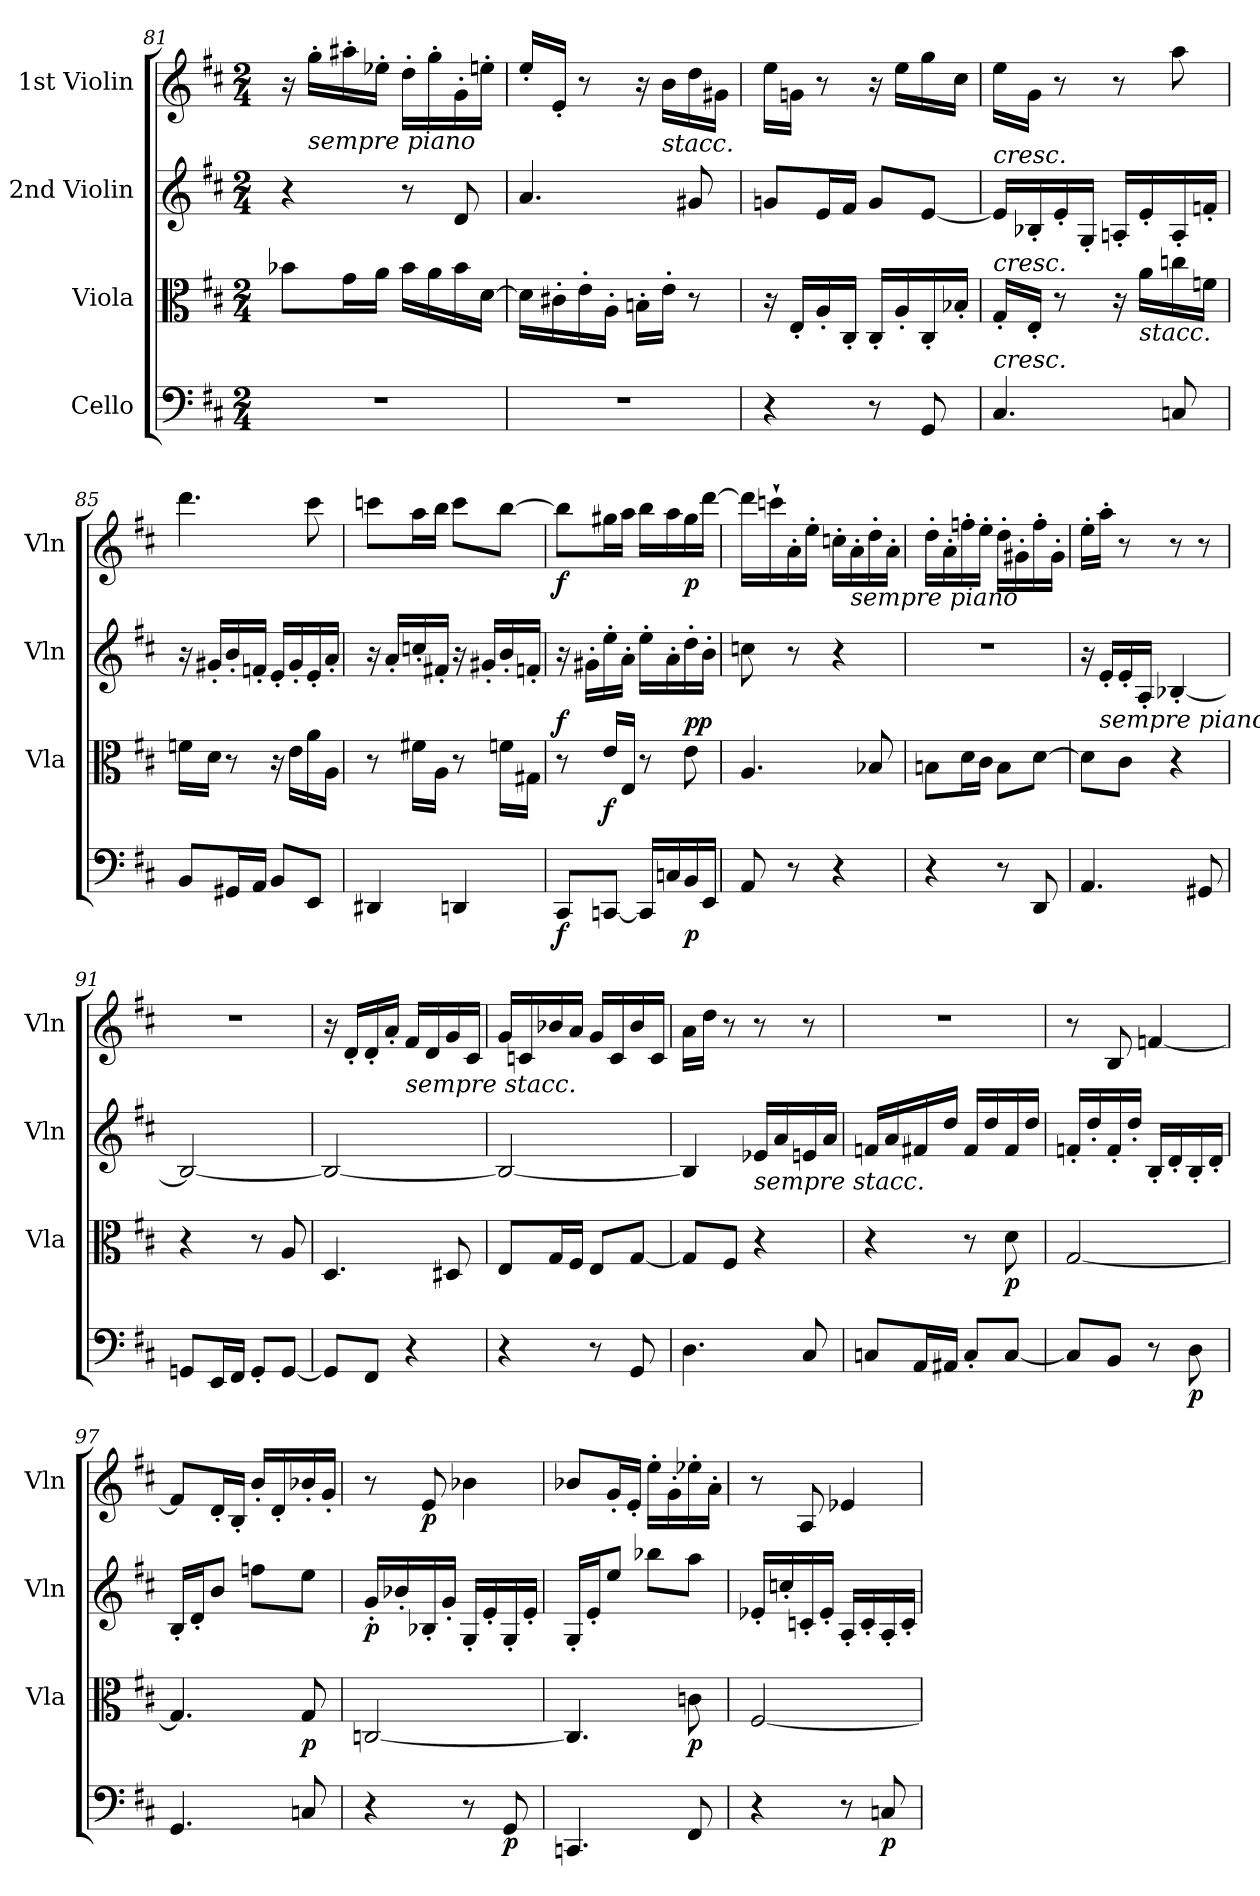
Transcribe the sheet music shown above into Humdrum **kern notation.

**kern	**dynam	**kern	**dynam	**kern	**dynam	**kern	**dynam
*part4	*part4	*part3	*part3	*part2	*part2	*part1	*part1
*staff4	*staff4	*staff3	*staff3	*staff2	*staff2	*staff1	*staff1
*I"Cello	*	*I"Viola	*	*I"2nd Violin	*	*I"1st Violin	*
*	*	*I'Vla	*	*I'Vln	*	*I'Vln	*
*clefF4	*	*clefC3	*	*clefG2	*	*clefG2	*
*k[f#c#]	*	*k[f#c#]	*	*k[f#c#]	*	*k[f#c#]	*
*M2/4	*	*M2/4	*	*M2/4	*	*M2/4	*
=81	=81	=81	=81	=81	=81	=81	=81
2r	.	8b-X\L	.	4r	.	16r	.
!	!	!	!	!	!	!LO:TX:b:i:t=sempre piano	!
.	.	.	.	.	.	16gg'\LL	.
.	.	16g\L	.	.	.	16aa#X'\	.
.	.	16a\JJ	.	.	.	16ee-X'\JJ	.
.	.	16b-\LL	.	8r	.	16dd'\LL	.
.	.	16a\	.	.	.	16gg'\	.
.	.	16b-\	.	8d/	.	16g'\	.
.	.	[16d\JJ	.	.	.	16een'\JJ	.
=82	=82	=82	=82	=82	=82	=82	=82
2r	.	16d\LL]	.	4.a/	.	16ee'/LL	.
.	.	16c#X'\	.	.	.	16e'/JJ	.
.	.	16e'\	.	.	.	8r	.
.	.	16A'\JJ	.	.	.	.	.
.	.	16Bn'\LL	.	.	.	16r	.
!	!	!	!	!	!	!LO:TX:b:i:t=stacc.	!
.	.	16e'\JJ	.	.	.	16b\LL	.
.	.	8r	.	8g#X/	.	16dd\	.
.	.	.	.	.	.	16g#X\JJ	.
=83	=83	=83	=83	=83	=83	=83	=83
4r	.	16r	.	8gn/L	.	16ee\LL	.
.	.	16E'/LL	.	.	.	16gn\JJ	.
.	.	16A'/	.	16e/L	.	8r	.
.	.	16C#'/JJ	.	16f#/JJ	.	.	.
8r	.	16C#'/LL	.	8g/L	.	16r	.
.	.	16A'/	.	.	.	16ee\LL	.
8GG/	.	16C#'/	.	[8e/J	.	16gg\	.
.	.	16B-X'/JJ	.	.	.	16cc#\JJ	.
=84	=84	=84	=84	=84	=84	=84	=84
!	!	!	!	!LO:TX:a:i:t=cresc.	!	!	!
!	!	!LO:TX:a:i:t=cresc.	!	!	!	!	!
!LO:TX:a:i:t=cresc.	!	!	!	!	!	!	!
4.C#/	.	16G'/LL	.	16e/LL]	.	16ee\LL	.
.	.	16E'/JJ	.	16B-X'/	.	16g\JJ	.
.	.	8r	.	16e'/	.	8r	.
.	.	.	.	16G'/JJ	.	.	.
.	.	16r	.	16An'/LL	.	8r	.
!	!	!LO:TX:b:i:t=stacc.	!	!	!	!	!
.	.	16a\LL	.	16e'/	.	.	.
8Cn/	.	16ccn\	.	16A'/	.	8aa\	.
.	.	16fn\JJ	.	16fn'/JJ	.	.	.
=85	=85	=85	=85	=85	=85	=85	=85
8BB/L	.	16fn\LL	.	16r	.	4.ddd\	.
.	.	16d\JJ	.	16g#X'/LL	.	.	.
16GG#X/L	.	8r	.	16b'/	.	.	.
16AA/JJ	.	.	.	16fn'/JJ	.	.	.
8BB/L	.	16r	.	16e'/LL	.	.	.
.	.	16e\LL	.	16g#'/	.	.	.
8EE/J	.	16a\	.	16e'/	.	8ccc#\	.
.	.	16A\JJ	.	16a'/JJ	.	.	.
=86	=86	=86	=86	=86	=86	=86	=86
4DD#X/	.	8r	.	16r	.	8cccn\L	.
.	.	.	.	16a'/LL	.	.	.
.	.	16f#X\LL	.	16ccn'/	.	16aa\L	.
.	.	16A\JJ	.	16f#X'/JJ	.	16bb\JJ	.
4DDn/	.	8r	.	16r	.	8ccc\L	.
.	.	.	.	16g#X'/LL	.	.	.
.	.	16fn\LL	.	16b'/	.	[8bb\J	.
.	.	16G#X\JJ	.	16fn'/JJ	.	.	.
=87	=87	=87	=87	=87	=87	=87	=87
!	!LO:DY:b	!	!LO:DY:a	!	!	!	!LO:DY:b
8CC#/L	f	8r	f	16r	.	8bb\L]	f
.	.	.	.	16g#X'\LL	.	.	.
!	!	!	!LO:DY:b	!	!	!	!
[8CCn/J	.	16e/LL	f	16ee'\	.	16gg#X\L	.
.	.	16E/JJ	.	16a'\JJ	.	16aa\JJ	.
16CC/LL]	.	8r	.	16ee'\LL	.	16bb\LL	.
16Cn/	.	.	.	16a'\	.	16aa\	.
!	!LO:DY:b	!	!LO:DY:b	!	!	!	!
!	!	!	!LO:DY:n=1:a	!	!	!	!LO:DY:b
16BB/	p	8e\	p p	16dd'\	.	16gg#\	p
16EE/JJ	.	.	.	16b'\JJ	.	[16ddd\JJ	.
=88	=88	=88	=88	=88	=88	=88	=88
8AA/	.	4.A/	.	8ccn\	.	16ddd\LL]	.
.	.	.	.	.	.	16cccn''\	.
8r	.	.	.	8r	.	16a'\	.
.	.	.	.	.	.	16ee'\JJ	.
4r	.	.	.	4r	.	16ccn'\LL	.
!	!	!	!	!	!	!LO:TX:b:i:t=sempre piano	!
.	.	.	.	.	.	16a'\	.
.	.	8B-X/	.	.	.	16dd'\	.
.	.	.	.	.	.	16a'\JJ	.
=89	=89	=89	=89	=89	=89	=89	=89
4r	.	8Bn\L	.	2r	.	16dd'\LL	.
.	.	.	.	.	.	16a'\	.
.	.	16d\L	.	.	.	16ffn'\	.
.	.	16c#\JJ	.	.	.	16ee'\JJ	.
8r	.	8B\L	.	.	.	16dd'\LL	.
.	.	.	.	.	.	16g#X'\	.
8DD/	.	[8d\J	.	.	.	16ff'\	.
.	.	.	.	.	.	16g#'\JJ	.
=90	=90	=90	=90	=90	=90	=90	=90
4.AA/	.	8d\L]	.	16r	.	16ee'\LL	.
!	!	!	!	!LO:TX:b:i:t=sempre piano	!	!	!
.	.	.	.	16e'/LL	.	16aa'\JJ	.
.	.	8c#\J	.	16e'/	.	8r	.
.	.	.	.	16A'/JJ	.	.	.
.	.	4r	.	[4B-X'/	.	8r	.
8GG#X/	.	.	.	.	.	8r	.
=91	=91	=91	=91	=91	=91	=91	=91
8GGn/L	.	4r	.	2B-/_	.	2r	.
16EE/L	.	.	.	.	.	.	.
16FF#/JJ	.	.	.	.	.	.	.
8GG'/L	.	8r	.	.	.	.	.
[8GG/J	.	8A/	.	.	.	.	.
=92	=92	=92	=92	=92	=92	=92	=92
8GG/L]	.	4.D/	.	2B-/_	.	16r	.
.	.	.	.	.	.	16d'/LL	.
8FF#/J	.	.	.	.	.	16d'/	.
.	.	.	.	.	.	16a'/JJ	.
!	!	!	!	!	!	!LO:TX:b:i:t=sempre stacc.	!
4r	.	.	.	.	.	16f#/LL	.
.	.	.	.	.	.	16d/	.
.	.	8D#X/	.	.	.	16g/	.
.	.	.	.	.	.	16c#/JJ	.
=93	=93	=93	=93	=93	=93	=93	=93
4r	.	8E/L	.	2B-/_	.	16g/LL	.
.	.	.	.	.	.	16cn/	.
.	.	16G/L	.	.	.	16b-X/	.
.	.	16F#/JJ	.	.	.	16a/JJ	.
8r	.	8E/L	.	.	.	16g/LL	.
.	.	.	.	.	.	16c/	.
8GG/	.	[8G/J	.	.	.	16b-/	.
.	.	.	.	.	.	16c/JJ	.
=94	=94	=94	=94	=94	=94	=94	=94
4.D\	.	8G/L]	.	4B-/]	.	16a\LL	.
.	.	.	.	.	.	16dd\JJ	.
.	.	8F#/J	.	.	.	8r	.
!	!	!	!	!LO:TX:b:i:t=sempre stacc.	!	!	!
.	.	4r	.	16e-X/LL	.	8r	.
.	.	.	.	16a/	.	.	.
8C#/	.	.	.	16en/	.	8r	.
.	.	.	.	16a/JJ	.	.	.
=95	=95	=95	=95	=95	=95	=95	=95
8Cn/L	.	4r	.	16fn/LL	.	2r	.
.	.	.	.	16a/	.	.	.
16AA/L	.	.	.	16f#X/	.	.	.
16AA#X/JJ	.	.	.	16dd/JJ	.	.	.
8C'/L	.	8r	.	16f#/LL	.	.	.
.	.	.	.	16dd/	.	.	.
!	!	!	!LO:DY:b	!	!	!	!
[8C/J	.	8d\	p	16f#/	.	.	.
.	.	.	.	16dd/JJ	.	.	.
=96	=96	=96	=96	=96	=96	=96	=96
8C/L]	.	[2G/	.	16fn'/LL	.	8r	.
.	.	.	.	16dd'/	.	.	.
8BB/J	.	.	.	16f'/	.	8B/	.
.	.	.	.	16dd'/JJ	.	.	.
8r	.	.	.	16B'/LL	.	[4fn/	.
.	.	.	.	16d'/	.	.	.
!	!LO:DY:b	!	!	!	!	!	!
8D\	p	.	.	16B'/	.	.	.
.	.	.	.	16d'/JJ	.	.	.
=97	=97	=97	=97	=97	=97	=97	=97
4.GG/	.	4.G/]	.	16B'/LL	.	8f/L]	.
.	.	.	.	16d'/J	.	.	.
.	.	.	.	8b/J	.	16d'/L	.
.	.	.	.	.	.	16B'/JJ	.
.	.	.	.	8ffn\L	.	16b'/LL	.
.	.	.	.	.	.	16d'/	.
!	!	!	!LO:DY:b	!	!	!	!
8Cn/	.	8G/	p	8ee\J	.	16b-X'/	.
.	.	.	.	.	.	16g'/JJ	.
=98	=98	=98	=98	=98	=98	=98	=98
!	!	!	!	!	!LO:DY:b	!	!
4r	.	[2Cn/	.	16g'/LL	p	8r	.
.	.	.	.	16b-X'/	.	.	.
!	!	!	!	!	!	!	!LO:DY:b
.	.	.	.	16B-X'/	.	8e/	p
.	.	.	.	16g'/JJ	.	.	.
8r	.	.	.	16G'/LL	.	4b-X\	.
.	.	.	.	16e'/	.	.	.
!	!LO:DY:b	!	!	!	!	!	!
8GG/	p	.	.	16G'/	.	.	.
.	.	.	.	16e'/JJ	.	.	.
=99	=99	=99	=99	=99	=99	=99	=99
4.CCn/	.	4.C/]	.	16G'/LL	.	8b-X/L	.
.	.	.	.	16e'/J	.	.	.
.	.	.	.	8ee/J	.	16g'/L	.
.	.	.	.	.	.	16e'/JJ	.
.	.	.	.	8bb-X\L	.	16ee'\LL	.
.	.	.	.	.	.	16g'\	.
!	!	!	!LO:DY:b	!	!	!	!
8FF#/	.	8cn\	p	8aa\J	.	16ee-X'\	.
.	.	.	.	.	.	16a'\JJ	.
=100	=100	=100	=100	=100	=100	=100	=100
4r	.	[2F#/	.	16e-X'/LL	.	8r	.
.	.	.	.	16ccn'/	.	.	.
.	.	.	.	16cn'/	.	8A/	.
.	.	.	.	16e-'/JJ	.	.	.
8r	.	.	.	16A'/LL	.	4e-X/	.
.	.	.	.	16c'/	.	.	.
!	!LO:DY:b	!	!	!	!	!	!
8Cn/	p	.	.	16A'/	.	.	.
.	.	.	.	16c'/JJ	.	.	.
=	=	=	=	=	=	=	=
*-	*-	*-	*-	*-	*-	*-	*-
